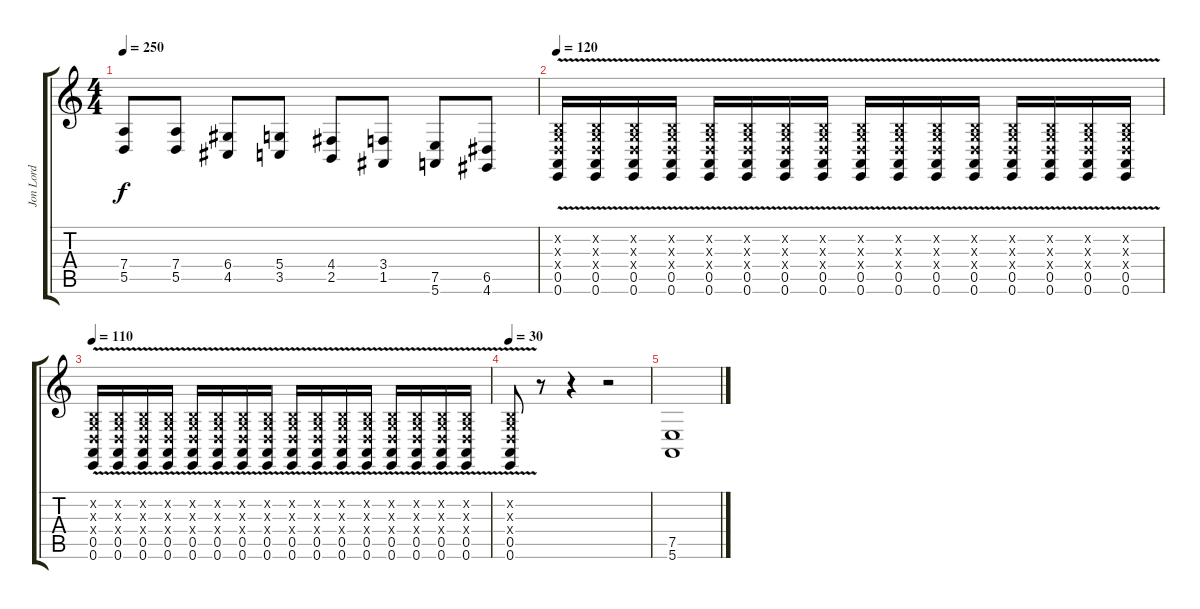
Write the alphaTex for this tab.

\track ("Jon Lord" "Jon Lord") {instrument marimba}
\staff {score tabs}
\tuning (E4 B3 G3 D3 A2 E2) {hide}
\ts (4 4)
\tempo 250
\clef g2
\ks c
(7.4 5.5).8{dy f} (7.4 5.5).8 (6.4 4.5).8 (5.4 3.5).8 (4.4 2.5).8 (3.4 1.5).8 (7.5 5.6).8 (6.5 4.6).8 |
\tempo 120
(0.2{v x} 0.3{v x} 0.4{v x} 0.5{v} 0.6{v}).16{volume 10} (0.2{v x} 0.3{v x} 0.4{v x} 0.5{v} 0.6{v}).16 (0.2{v x} 0.3{v x} 0.4{v x} 0.5{v} 0.6{v}).16 (0.2{v x} 0.3{v x} 0.4{v x} 0.5{v} 0.6{v}).16 (0.2{v x} 0.3{v x} 0.4{v x} 0.5{v} 0.6{v}).16 (0.2{v x} 0.3{v x} 0.4{v x} 0.5{v} 0.6{v}).16 (0.2{v x} 0.3{v x} 0.4{v x} 0.5{v} 0.6{v}).16 (0.2{v x} 0.3{v x} 0.4{v x} 0.5{v} 0.6{v}).16 (0.2{v x} 0.3{v x} 0.4{v x} 0.5{v} 0.6{v}).16 (0.2{v x} 0.3{v x} 0.4{v x} 0.5{v} 0.6{v}).16 (0.2{v x} 0.3{v x} 0.4{v x} 0.5{v} 0.6{v}).16 (0.2{v x} 0.3{v x} 0.4{v x} 0.5{v} 0.6{v}).16 (0.2{v x} 0.3{v x} 0.4{v x} 0.5{v} 0.6{v}).16 (0.2{v x} 0.3{v x} 0.4{v x} 0.5{v} 0.6{v}).16 (0.2{v x} 0.3{v x} 0.4{v x} 0.5{v} 0.6{v}).16 (0.2{v x} 0.3{v x} 0.4{v x} 0.5{v} 0.6{v}).16 |
\tempo 110
(0.2{v x} 0.3{v x} 0.4{v x} 0.5{v} 0.6{v}).16 (0.2{v x} 0.3{v x} 0.4{v x} 0.5{v} 0.6{v}).16 (0.2{v x} 0.3{v x} 0.4{v x} 0.5{v} 0.6{v}).16 (0.2{v x} 0.3{v x} 0.4{v x} 0.5{v} 0.6{v}).16 (0.2{v x} 0.3{v x} 0.4{v x} 0.5{v} 0.6{v}).16 (0.2{v x} 0.3{v x} 0.4{v x} 0.5{v} 0.6{v}).16 (0.2{v x} 0.3{v x} 0.4{v x} 0.5{v} 0.6{v}).16 (0.2{v x} 0.3{v x} 0.4{v x} 0.5{v} 0.6{v}).16 (0.2{v x} 0.3{v x} 0.4{v x} 0.5{v} 0.6{v}).16 (0.2{v x} 0.3{v x} 0.4{v x} 0.5{v} 0.6{v}).16 (0.2{v x} 0.3{v x} 0.4{v x} 0.5{v} 0.6{v}).16 (0.2{v x} 0.3{v x} 0.4{v x} 0.5{v} 0.6{v}).16 (0.2{v x} 0.3{v x} 0.4{v x} 0.5{v} 0.6{v}).16 (0.2{v x} 0.3{v x} 0.4{v x} 0.5{v} 0.6{v}).16 (0.2{v x} 0.3{v x} 0.4{v x} 0.5{v} 0.6{v}).16 (0.2{v x} 0.3{v x} 0.4{v x} 0.5{v} 0.6{v}).16 |
\tempo 30
(0.2{v x} 0.3{v x} 0.4{v x} 0.5{v} 0.6{v}).8 r.8 r.4 r.2 |
(7.5 5.6).1
